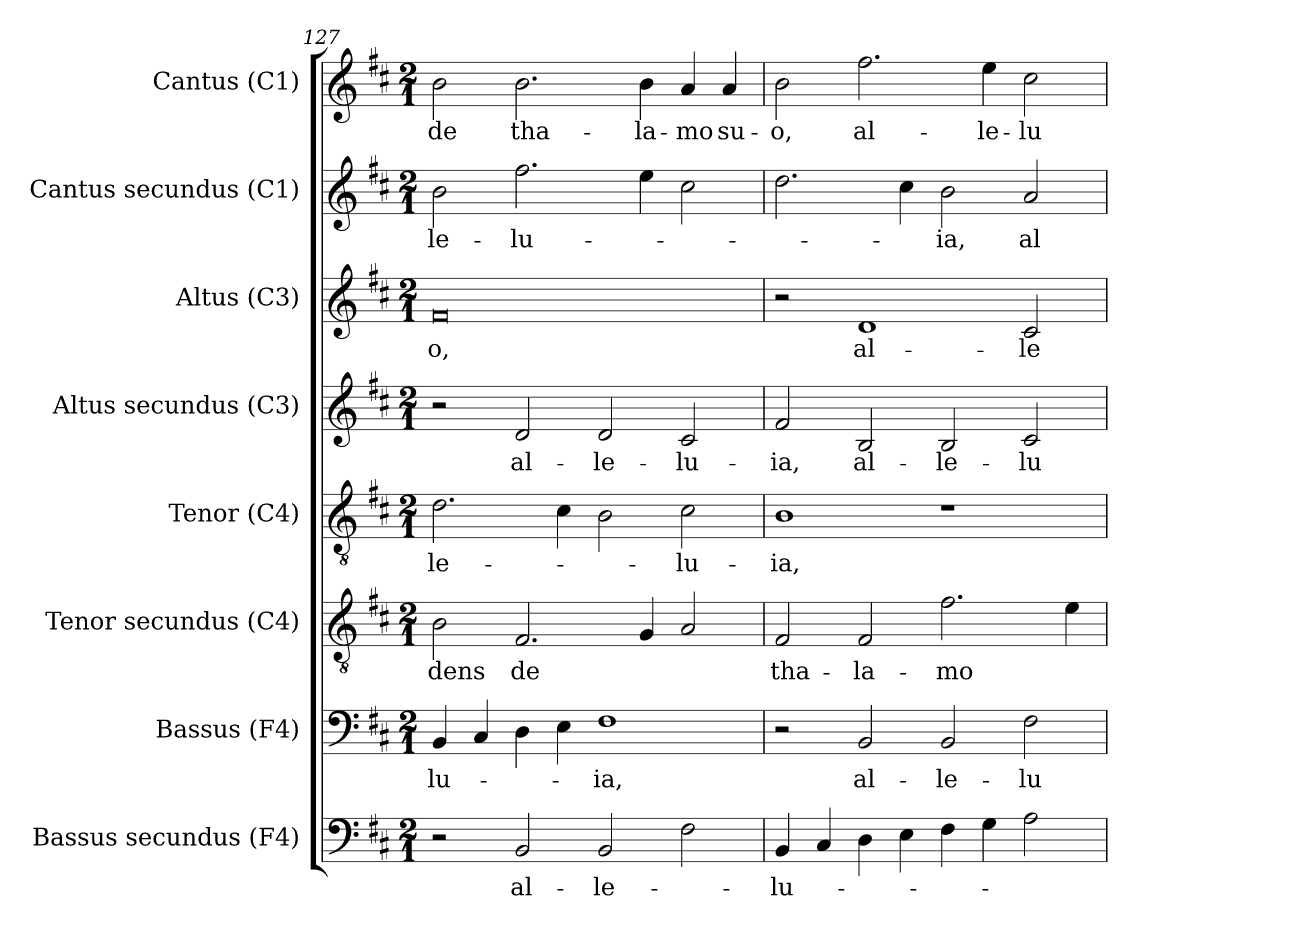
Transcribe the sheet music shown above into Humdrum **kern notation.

**kern	**text	**kern	**text	**kern	**text	**kern	**text	**kern	**text	**kern	**text	**kern	**text	**kern	**text
*part8	*part8	*part7	*part7	*part6	*part6	*part5	*part5	*part4	*part4	*part3	*part3	*part2	*part2	*part1	*part1
*staff8	*staff8	*staff7	*staff7	*staff6	*staff6	*staff5	*staff5	*staff4	*staff4	*staff3	*staff3	*staff2	*staff2	*staff1	*staff1
*I"Bassus secundus (F4)	*	*I"Bassus (F4)	*	*I"Tenor secundus (C4)	*	*I"Tenor (C4)	*	*I"Altus secundus (C3)	*	*I"Altus (C3)	*	*I"Cantus secundus (C1)	*	*I"Cantus (C1)	*
*I'B2	*	*I'B.	*	*I'T2	*	*I'T.	*	*I'A2	*	*I'A.	*	*I'C2	*	*I'C.	*
!!LO:LB:g=z
*clefF4	*	*clefF4	*	*clefGv2	*	*clefGv2	*	*clefG2	*	*clefG2	*	*clefG2	*	*clefG2	*
*	*	*	*	*	*	*ITrd7c12	*	*	*	*	*	*	*	*	*
*k[f#c#]	*	*k[f#c#]	*	*k[f#c#]	*	*k[f#c#]	*	*k[f#c#]	*	*k[f#c#]	*	*k[f#c#]	*	*k[f#c#]	*
*D:	*	*D:	*	*D:	*	*D:	*	*D:	*	*D:	*	*D:	*	*D:	*
*M2/1	*	*M2/1	*	*M2/1	*	*M2/1	*	*M2/1	*	*M2/1	*	*M2/1	*	*M2/1	*
=127	=127	=127	=127	=127	=127	=127	=127	=127	=127	=127	=127	=127	=127	=127	=127
!	!	!	!LO:LY:b:color=#000000	!	!	!	!	!	!	!	!	!	!	!	!
!	!	!	!	!	!LO:LY:b:color=#000000	!	!	!	!	!	!	!	!	!	!
!	!	!	!	!	!	!	!LO:LY:b:color=#000000	!	!	!	!	!	!	!	!
!	!	!	!	!	!	!	!	!	!	!	!LO:LY:b:color=#000000	!	!	!	!
!	!	!	!	!	!	!	!	!	!	!	!	!	!LO:LY:b:color=#000000	!	!
!	!	!	!	!	!	!	!	!	!	!	!	!	!	!	!LO:LY:b:color=#000000
2r	.	4BBi/	-lu-	2Bi\	-dens	2.Di\	-le-	2r	.	0f#i	-o,	2bi\	-le-	2bi\	de
.	.	4C#i/	.	.	.	.	.	.	.	.	.	.	.	.	.
!	!LO:LY:b:color=#000000	!	!	!	!	!	!	!	!	!	!	!	!	!	!
!	!	!	!	!	!LO:LY:b:color=#000000	!	!	!	!	!	!	!	!	!	!
!	!	!	!	!	!	!	!	!	!LO:LY:b:color=#000000	!	!	!	!	!	!
!	!	!	!	!	!	!	!	!	!	!	!	!	!LO:LY:b:color=#000000	!	!
!	!	!	!	!	!	!	!	!	!	!	!	!	!	!	!LO:LY:b:color=#000000
2BBi/	al-	4Di\	.	2.F#i/	de	.	.	2di/	al-	.	.	2.ff#i\	-lu-	2.bi\	tha-
.	.	4Ei\	.	.	.	4C#i\	.	.	.	.	.	.	.	.	.
!	!LO:LY:b:color=#000000	!	!	!	!	!	!	!	!	!	!	!	!	!	!
!	!	!	!LO:LY:b:color=#000000	!	!	!	!	!	!	!	!	!	!	!	!
!	!	!	!	!	!	!	!	!	!LO:LY:b:color=#000000	!	!	!	!	!	!
2BBi/	-le-	1F#i	-ia,	.	.	2BBi\	.	2di/	-le-	.	.	.	.	.	.
!	!	!	!	!	!	!	!	!	!	!	!	!	!	!	!LO:LY:b:color=#000000
.	.	.	.	4Gi/	.	.	.	.	.	.	.	4eei\	.	4bi\	-la-
!	!	!	!	!	!	!	!LO:LY:b:color=#000000	!	!	!	!	!	!	!	!
!	!	!	!	!	!	!	!	!	!LO:LY:b:color=#000000	!	!	!	!	!	!
!	!	!	!	!	!	!	!	!	!	!	!	!	!	!	!LO:LY:b:color=#000000
2F#i\	.	.	.	2Ai/	.	2C#i\	-lu-	2c#i/	-lu-	.	.	2cc#i\	.	4ai/	-mo
!	!	!	!	!	!	!	!	!	!	!	!	!	!	!	!LO:LY:b:color=#000000
.	.	.	.	.	.	.	.	.	.	.	.	.	.	4ai/	su-
=128	=128	=128	=128	=128	=128	=128	=128	=128	=128	=128	=128	=128	=128	=128	=128
!	!LO:LY:b:color=#000000	!	!	!	!	!	!	!	!	!	!	!	!	!	!
!	!	!	!	!	!LO:LY:b:color=#000000	!	!	!	!	!	!	!	!	!	!
!	!	!	!	!	!	!	!LO:LY:b:color=#000000	!	!	!	!	!	!	!	!
!	!	!	!	!	!	!	!	!	!LO:LY:b:color=#000000	!	!	!	!	!	!
!	!	!	!	!	!	!	!	!	!	!	!	!	!	!	!LO:LY:b:color=#000000
4BBi/	-lu-	2r	.	2F#i/	tha-	1BBi	-ia,	2f#i/	-ia,	2r	.	2.ddi\	.	2bi\	-o,
4C#i/	.	.	.	.	.	.	.	.	.	.	.	.	.	.	.
!	!	!	!LO:LY:b:color=#000000	!	!	!	!	!	!	!	!	!	!	!	!
!	!	!	!	!	!LO:LY:b:color=#000000	!	!	!	!	!	!	!	!	!	!
!	!	!	!	!	!	!	!	!	!LO:LY:b:color=#000000	!	!	!	!	!	!
!	!	!	!	!	!	!	!	!	!	!	!LO:LY:b:color=#000000	!	!	!	!
!	!	!	!	!	!	!	!	!	!	!	!	!	!	!	!LO:LY:b:color=#000000
4Di\	.	2BBi/	al-	2F#i/	-la-	.	.	2Bi/	al-	1di	al-	.	.	2.ff#i\	al-
4Ei\	.	.	.	.	.	.	.	.	.	.	.	4cc#i\	.	.	.
!	!	!	!LO:LY:b:color=#000000	!	!	!	!	!	!	!	!	!	!	!	!
!	!	!	!	!	!LO:LY:b:color=#000000	!	!	!	!	!	!	!	!	!	!
!	!	!	!	!	!	!	!	!	!LO:LY:b:color=#000000	!	!	!	!	!	!
!	!	!	!	!	!	!	!	!	!	!	!	!	!LO:LY:b:color=#000000	!	!
4F#i\	.	2BBi/	-le-	2.f#i\	-mo	1r	.	2Bi/	-le-	.	.	2bi\	-ia,	.	.
!	!	!	!	!	!	!	!	!	!	!	!	!	!	!	!LO:LY:b:color=#000000
4Gi\	.	.	.	.	.	.	.	.	.	.	.	.	.	4eei\	-le-
!	!	!	!LO:LY:b:color=#000000	!	!	!	!	!	!	!	!	!	!	!	!
!	!	!	!	!	!	!	!	!	!LO:LY:b:color=#000000	!	!	!	!	!	!
!	!	!	!	!	!	!	!	!	!	!	!LO:LY:b:color=#000000	!	!	!	!
!	!	!	!	!	!	!	!	!	!	!	!	!	!LO:LY:b:color=#000000	!	!
!	!	!	!	!	!	!	!	!	!	!	!	!	!	!	!LO:LY:b:color=#000000
2Ai\	.	2F#i\	-lu-	.	.	.	.	2c#i/	-lu-	2c#i/	-le-	2ai/	al-	2cc#i\	-lu-
.	.	.	.	4ei\	.	.	.	.	.	.	.	.	.	.	.
=	=	=	=	=	=	=	=	=	=	=	=	=	=	=	=
*-	*-	*-	*-	*-	*-	*-	*-	*-	*-	*-	*-	*-	*-	*-	*-
